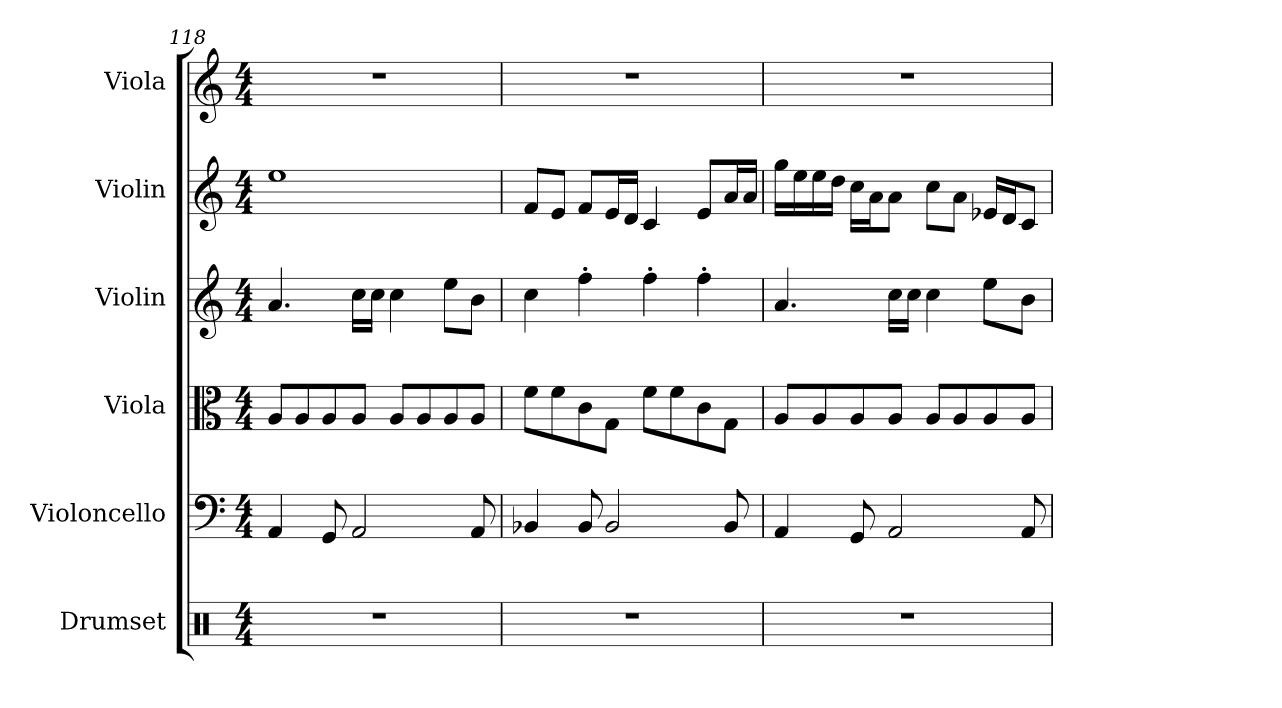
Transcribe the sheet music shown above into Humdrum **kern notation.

**kern	**kern	**kern	**kern	**kern	**kern
*part6	*part5	*part4	*part3	*part2	*part1
*staff6	*staff5	*staff4	*staff3	*staff2	*staff1
*I"Drumset	*I"Violoncello	*I"Viola	*I"Violin	*I"Violin	*I"Viola
*I'Drs.	*I'Vc.	*I'Vla.	*I'Vln.	*I'Vln.	*I'Vla.
*clefX	*clefF4	*clefC3	*clefG2	*clefG2	*clefG2
*k[]	*k[]	*k[]	*k[]	*k[]	*k[]
*M4/4	*M4/4	*M4/4	*M4/4	*M4/4	*M4/4
=118	=118	=118	=118	=118	=118
1r	4AA/	8A/L	4.a/	1ee	1r
.	.	8A/	.	.	.
.	8GG/	8A/	.	.	.
.	2AA/	8A/J	16cc\LL	.	.
.	.	.	16cc\JJ	.	.
.	.	8A/L	4cc\	.	.
.	.	8A/	.	.	.
.	.	8A/	8ee\L	.	.
.	8AA/	8A/J	8b\J	.	.
=119	=119	=119	=119	=119	=119
1r	4BB-X/	8f\L	4cc\	8f/L	1r
.	.	8f\	.	8e/J	.
.	8BB-/	8c\	4ff'\	8f/L	.
.	2BB-/	8G\J	.	16e/L	.
.	.	.	.	16d/JJ	.
.	.	8f\L	4ff'\	4c/	.
.	.	8f\	.	.	.
.	.	8c\	4ff'\	8e/L	.
.	8BB-/	8G\J	.	16a/L	.
.	.	.	.	16a/JJ	.
=120	=120	=120	=120	=120	=120
1r	4AA/	8A/L	4.a/	16gg\LL	1r
.	.	.	.	16ee\	.
.	.	8A/	.	16ee\	.
.	.	.	.	16dd\JJ	.
.	8GG/	8A/	.	16cc\LL	.
.	.	.	.	16a\J	.
.	2AA/	8A/J	16cc\LL	8a\J	.
.	.	.	16cc\JJ	.	.
.	.	8A/L	4cc\	8cc\L	.
.	.	8A/	.	8a\J	.
.	.	8A/	8ee\L	16e-X/LL	.
.	.	.	.	16d/J	.
.	8AA/	8A/J	8b\J	8c/J	.
=	=	=	=	=	=
*-	*-	*-	*-	*-	*-
